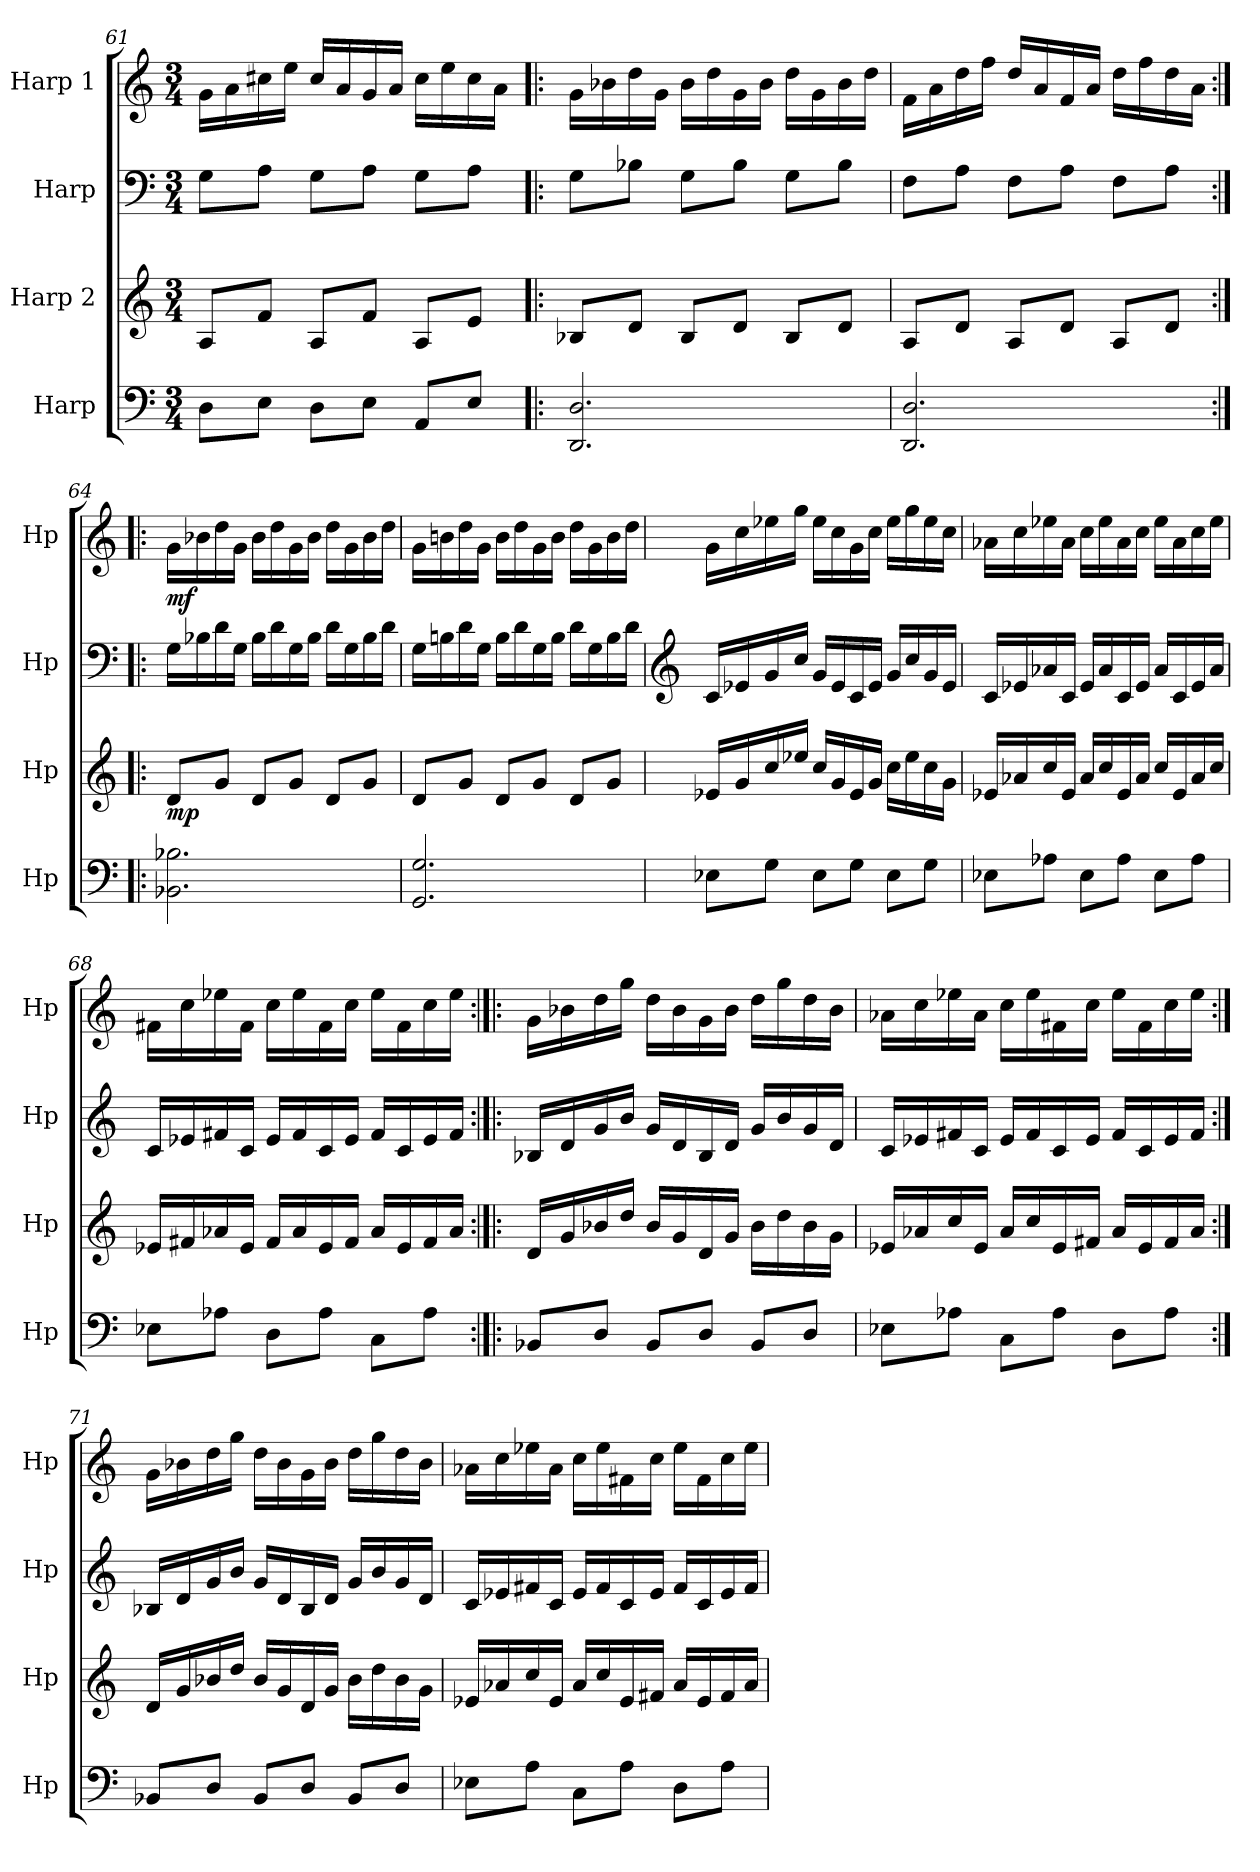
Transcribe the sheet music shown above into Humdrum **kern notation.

**kern	**kern	**dynam	**kern	**kern	**dynam
*part4	*part3	*part3	*part2	*part1	*part1
*staff4	*staff3	*staff3	*staff2	*staff1	*staff1
*I"Harp	*I"Harp 2	*	*I"Harp	*I"Harp 1	*
*I'Hp	*I'Hp	*	*I'Hp	*I'Hp	*
*clefF4	*clefG2	*	*clefF4	*clefG2	*
*k[]	*k[]	*	*k[]	*k[]	*
*M3/4	*M3/4	*	*M3/4	*M3/4	*
=61	=61	=61	=61	=61	=61
8D\L	8A/L	.	8G\L	16g\LL	.
.	.	.	.	16a\	.
8E\J	8f/J	.	8A\J	16cc#X\	.
.	.	.	.	16ee\JJ	.
8D\L	8A/L	.	8G\L	16cc#/LL	.
.	.	.	.	16a/	.
8E\J	8f/J	.	8A\J	16g/	.
.	.	.	.	16a/JJ	.
8AA/L	8A/L	.	8G\L	16cc#\LL	.
.	.	.	.	16ee\	.
8E/J	8e/J	.	8A\J	16cc#\	.
.	.	.	.	16a\JJ	.
=62!|:	=62!|:	=62!|:	=62!|:	=62!|:	=62!|:
2.DD/ 2.D/	8B-X/L	.	8G\L	16g\LL	.
.	.	.	.	16b-X\	.
.	8d/J	.	8B-X\J	16dd\	.
.	.	.	.	16g\JJ	.
.	8B-/L	.	8G\L	16b-\LL	.
.	.	.	.	16dd\	.
.	8d/J	.	8B-\J	16g\	.
.	.	.	.	16b-\JJ	.
.	8B-/L	.	8G\L	16dd\LL	.
.	.	.	.	16g\	.
.	8d/J	.	8B-\J	16b-\	.
.	.	.	.	16dd\JJ	.
!!LO:LB:g=z
=63	=63	=63	=63	=63	=63
2.DD/ 2.D/	8A/L	.	8F\L	16f\LL	.
.	.	.	.	16a\	.
.	8d/J	.	8A\J	16dd\	.
.	.	.	.	16ff\JJ	.
.	8A/L	.	8F\L	16dd/LL	.
.	.	.	.	16a/	.
.	8d/J	.	8A\J	16f/	.
.	.	.	.	16a/JJ	.
.	8A/L	.	8F\L	16dd\LL	.
.	.	.	.	16ff\	.
.	8d/J	.	8A\J	16dd\	.
.	.	.	.	16a\JJ	.
=64:|!|:	=64:|!|:	=64:|!|:	=64:|!|:	=64:|!|:	=64:|!|:
!	!	!LO:DY:b	!	!	!LO:DY:b
2.BB-X\ 2.B-X\	8d/L	mp	16G\LL	16g\LL	mf
.	.	.	16B-X\	16b-X\	.
.	8g/J	.	16d\	16dd\	.
.	.	.	16G\JJ	16g\JJ	.
.	8d/L	.	16B-\LL	16b-\LL	.
.	.	.	16d\	16dd\	.
.	8g/J	.	16G\	16g\	.
.	.	.	16B-\JJ	16b-\JJ	.
.	8d/L	.	16d\LL	16dd\LL	.
.	.	.	16G\	16g\	.
.	8g/J	.	16B-\	16b-\	.
.	.	.	16d\JJ	16dd\JJ	.
=65	=65	=65	=65	=65	=65
2.GG/ 2.G/	8d/L	.	16G\LL	16g\LL	.
.	.	.	16Bn\	16bn\	.
.	8g/J	.	16d\	16dd\	.
.	.	.	16G\JJ	16g\JJ	.
.	8d/L	.	16B\LL	16b\LL	.
.	.	.	16d\	16dd\	.
.	8g/J	.	16G\	16g\	.
.	.	.	16B\JJ	16b\JJ	.
.	8d/L	.	16d\LL	16dd\LL	.
.	.	.	16G\	16g\	.
.	8g/J	.	16B\	16b\	.
.	.	.	16d\JJ	16dd\JJ	.
=66	=66	=66	=66	=66	=66
*	*	*	*clefG2	*	*
8E-X\L	16e-X/LL	.	16c/LL	16g\LL	.
.	16g/	.	16e-X/	16cc\	.
8G\J	16cc/	.	16g/	16ee-X\	.
.	16ee-X/JJ	.	16cc/JJ	16gg\JJ	.
8E-\L	16cc/LL	.	16g/LL	16ee-\LL	.
.	16g/	.	16e-/	16cc\	.
8G\J	16e-/	.	16c/	16g\	.
.	16g/JJ	.	16e-/JJ	16cc\JJ	.
8E-\L	16cc\LL	.	16g/LL	16ee-\LL	.
.	16ee-\	.	16cc/	16gg\	.
8G\J	16cc\	.	16g/	16ee-\	.
.	16g\JJ	.	16e-/JJ	16cc\JJ	.
!!LO:PB:g=z
=67	=67	=67	=67	=67	=67
8E-X\L	16e-X/LL	.	16c/LL	16a-X\LL	.
.	16a-X/	.	16e-X/	16cc\	.
8A-X\J	16cc/	.	16a-X/	16ee-X\	.
.	16e-/JJ	.	16c/JJ	16a-\JJ	.
8E-\L	16a-/LL	.	16e-/LL	16cc\LL	.
.	16cc/	.	16a-/	16ee-\	.
8A-\J	16e-/	.	16c/	16a-\	.
.	16a-/JJ	.	16e-/JJ	16cc\JJ	.
8E-\L	16cc/LL	.	16a-/LL	16ee-\LL	.
.	16e-/	.	16c/	16a-\	.
8A-\J	16a-/	.	16e-/	16cc\	.
.	16cc/JJ	.	16a-/JJ	16ee-\JJ	.
=68	=68	=68	=68	=68	=68
8E-X\L	16e-X/LL	.	16c/LL	16f#X\LL	.
.	16f#X/	.	16e-X/	16cc\	.
8A-X\J	16a-X/	.	16f#X/	16ee-X\	.
.	16e-/JJ	.	16c/JJ	16f#\JJ	.
8D\L	16f#/LL	.	16e-/LL	16cc\LL	.
.	16a-/	.	16f#/	16ee-\	.
8A-\J	16e-/	.	16c/	16f#\	.
.	16f#/JJ	.	16e-/JJ	16cc\JJ	.
8C\L	16a-/LL	.	16f#/LL	16ee-\LL	.
.	16e-/	.	16c/	16f#\	.
8A-\J	16f#/	.	16e-/	16cc\	.
.	16a-/JJ	.	16f#/JJ	16ee-\JJ	.
=69:|!|:	=69:|!|:	=69:|!|:	=69:|!|:	=69:|!|:	=69:|!|:
8BB-X/L	16d/LL	.	16B-X/LL	16g\LL	.
.	16g/	.	16d/	16b-X\	.
8D/J	16b-X/	.	16g/	16dd\	.
.	16dd/JJ	.	16b/JJ	16gg\JJ	.
8BB-/L	16b-/LL	.	16g/LL	16dd\LL	.
.	16g/	.	16d/	16b-\	.
8D/J	16d/	.	16B-/	16g\	.
.	16g/JJ	.	16d/JJ	16b-\JJ	.
8BB-/L	16b-\LL	.	16g/LL	16dd\LL	.
.	16dd\	.	16b/	16gg\	.
8D/J	16b-\	.	16g/	16dd\	.
.	16g\JJ	.	16d/JJ	16b-\JJ	.
=70	=70	=70	=70	=70	=70
8E-X\L	16e-X/LL	.	16c/LL	16a-X\LL	.
.	16a-X/	.	16e-X/	16cc\	.
8A-X\J	16cc/	.	16f#X/	16ee-X\	.
.	16e-/JJ	.	16c/JJ	16a-\JJ	.
8C\L	16a-/LL	.	16e-/LL	16cc\LL	.
.	16cc/	.	16f#/	16ee-\	.
8A-\J	16e-/	.	16c/	16f#X\	.
.	16f#X/JJ	.	16e-/JJ	16cc\JJ	.
8D\L	16a-/LL	.	16f#/LL	16ee-\LL	.
.	16e-/	.	16c/	16f#\	.
8A-\J	16f#/	.	16e-/	16cc\	.
.	16a-/JJ	.	16f#/JJ	16ee-\JJ	.
!!LO:LB:g=z
=71:|!	=71:|!	=71:|!	=71:|!	=71:|!	=71:|!
8BB-X/L	16d/LL	.	16B-X/LL	16g\LL	.
.	16g/	.	16d/	16b-X\	.
8D/J	16b-X/	.	16g/	16dd\	.
.	16dd/JJ	.	16b/JJ	16gg\JJ	.
8BB-/L	16b-/LL	.	16g/LL	16dd\LL	.
.	16g/	.	16d/	16b-\	.
8D/J	16d/	.	16B-/	16g\	.
.	16g/JJ	.	16d/JJ	16b-\JJ	.
8BB-/L	16b-\LL	.	16g/LL	16dd\LL	.
.	16dd\	.	16b/	16gg\	.
8D/J	16b-\	.	16g/	16dd\	.
.	16g\JJ	.	16d/JJ	16b-\JJ	.
=72	=72	=72	=72	=72	=72
8E-X\L	16e-X/LL	.	16c/LL	16a-X\LL	.
.	16a-X/	.	16e-X/	16cc\	.
8A\J	16cc/	.	16f#X/	16ee-X\	.
.	16e-/JJ	.	16c/JJ	16a-\JJ	.
8C\L	16a-/LL	.	16e-/LL	16cc\LL	.
.	16cc/	.	16f#/	16ee-\	.
8A\J	16e-/	.	16c/	16f#X\	.
.	16f#X/JJ	.	16e-/JJ	16cc\JJ	.
8D\L	16a-/LL	.	16f#/LL	16ee-\LL	.
.	16e-/	.	16c/	16f#\	.
8A\J	16f#/	.	16e-/	16cc\	.
.	16a-/JJ	.	16f#/JJ	16ee-\JJ	.
=	=	=	=	=	=
*-	*-	*-	*-	*-	*-
